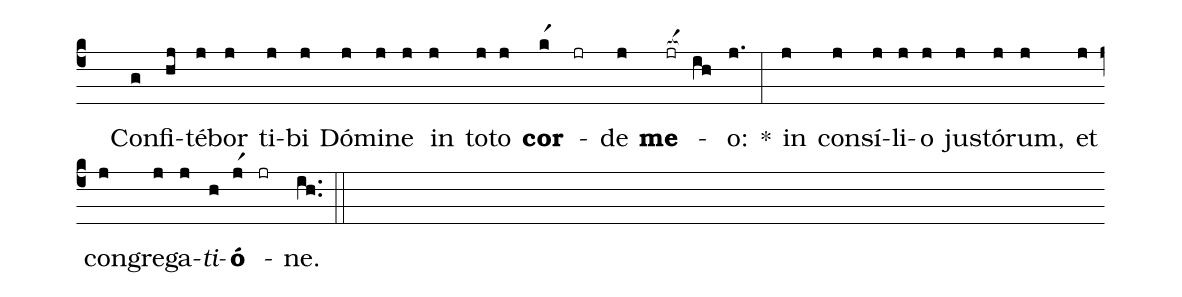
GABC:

%%
(c4)
( )Con(g)fi(hj)té(j)bor(j) ti(j)bi(j) Dó(j)mi(j)ne(j) in(j) to(j)to(j) <b>cor</b>(kr1) -(jr) de(j) <b>me</b>(jr[ocba:1{]) -(ih[ocba:1}]) o:(j.) *(:)
in(j) con(j)sí(j)li(j)o(j) jus(j)tó(j)rum,(j) et(j) con(j)gre(j)ga(j)<i>ti</i>(h)<b>ó</b>(jr1) -(jr) ne.(ih..) (::)
